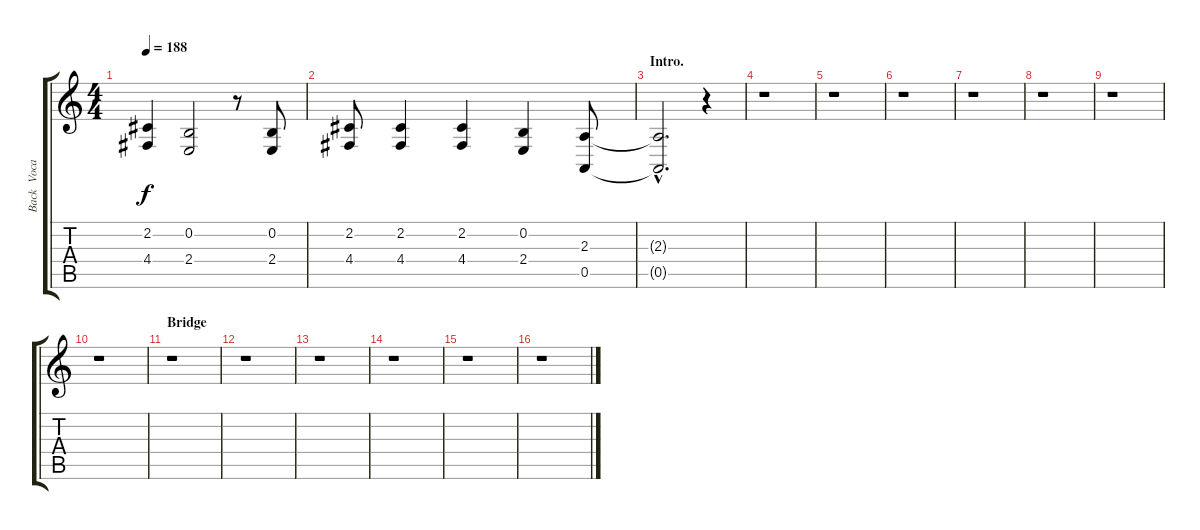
\track ("Back  Vocal" "Back  Voca") {instrument flute}
\staff {score tabs}
\tuning (E4 B3 G3 D3 A2 E2) {hide}
\ts (4 4)
\tempo 188
\clef g2
\ks c
(2.2 4.4).4{dy f} (0.2 2.4).2 r.8 (0.2 2.4).8 |
(2.2 4.4).8 (2.2 4.4).4 (2.2 4.4).4 (0.2 2.4).4 (2.3 0.5).8 |
\section ("" "Intro.")
(2.3{hac t} 0.5{hac t}).2{d} r.4 |
r.1 |
r.1 |
r.1 |
r.1 |
r.1 |
r.1 |
r.1 |
\section ("" "Bridge")
r.1 |
r.1 |
r.1 |
r.1 |
r.1 |
r.1
